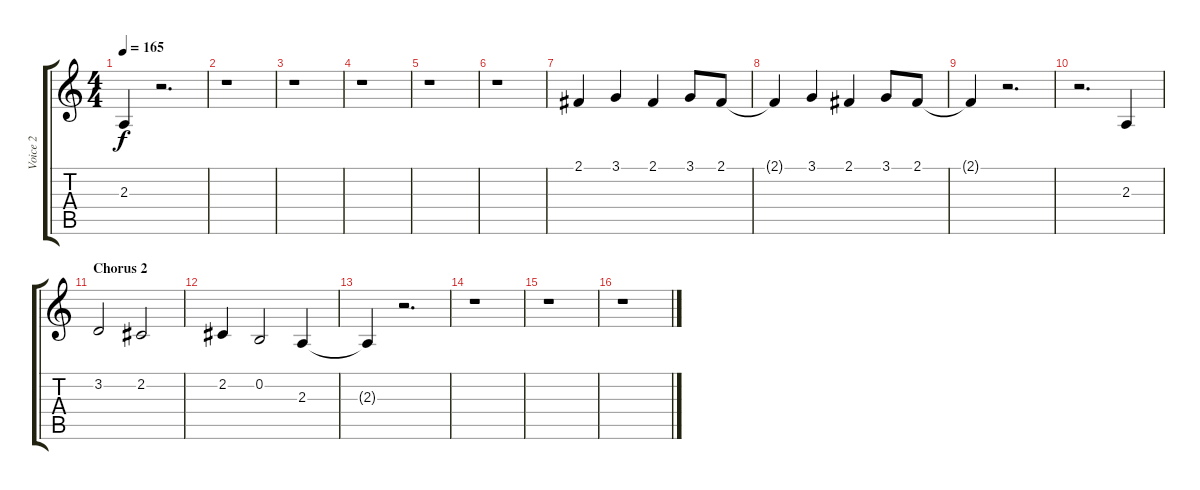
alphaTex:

\track ("Voice 2" "Voice 2") {instrument cello}
\staff {score tabs}
\tuning (E4 B3 G3 D3 A2 E2) {hide}
\ts (4 4)
\tempo 165
\clef g2
\ks c
2.3{t}.4{dy f} r.2{d} |
r.1 |
r.1 |
r.1 |
r.1 |
r.1 |
2.1.4 3.1.4 2.1.4 3.1.8 2.1.8 |
2.1{t}.4 3.1.4 2.1.4 3.1.8 2.1.8 |
2.1{t}.4 r.2{d} |
r.2{d} 2.3.4 |
\section ("" "Chorus 2")
3.2.2 2.2.2 |
2.2.4 0.2.2 2.3.4 |
2.3{t}.4 r.2{d} |
r.1 |
r.1 |
r.1
